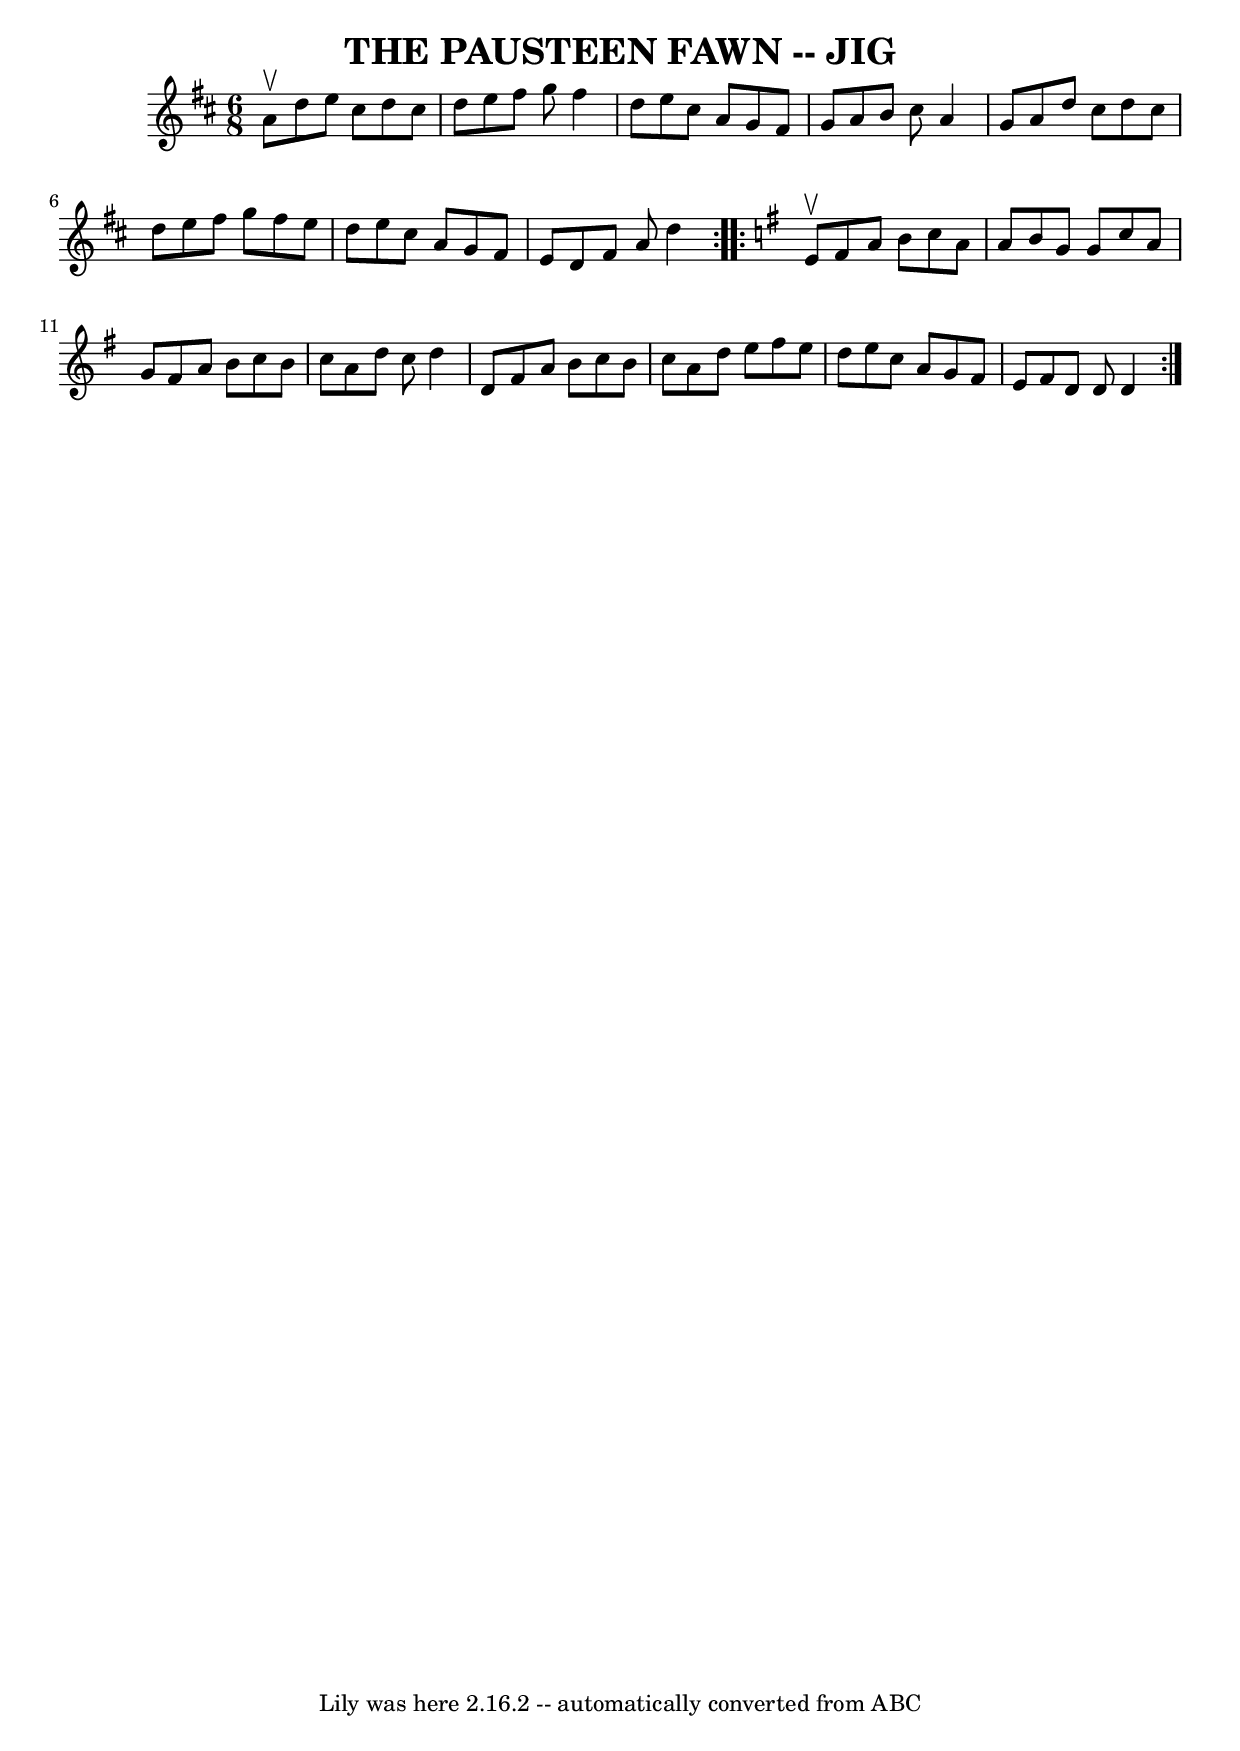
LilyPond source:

\version "2.16.2"
\include "Mammoth.ily"
\header {
  %% book = "Ryan's Mammoth Collection of Fiddle Tunes"
  crossRefNumber = "1"
  footnotes = ""
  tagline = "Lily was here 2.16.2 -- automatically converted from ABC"
  title = "THE PAUSTEEN FAWN -- JIG"

}
voicedefault =  {



  \repeat volta 2 {

    \time 6/8 
    \key d \major
    a'8^\upbow       |
    d''8 e''8 cis''8   
    d''8 cis''8 d''8    |
    e''8 fis''8 g''8 fis''4 d''8   |
    e''8 cis''8 a'8 g'8 fis'8 g'8    |
    a'8    
    b'8 cis''8 a'4 g'8        |
    a'8 d''8 cis''8 d''8    
    cis''8 d''8    |
    e''8 fis''8 g''8 fis''8 e''8 d''8    |
    e''8 cis''8 a'8 g'8 fis'8 e'8    |
    d'8    
    fis'8 a'8 d''4    
  }   
  \key d \mixolydian
  
  \repeat volta 2 {
    e'8^\upbow       |
    fis'8 a'8 b'8 c''8 a'8 a'8    |
    
    b'8 g'8 g'8 c''8 a'8 g'8    |
    fis'8 a'8 b'8    
    c''8 b'8 c''8    |
    a'8 d''8 c''8 d''4 d'8         |
    fis'8 a'8 b'8 c''8 b'8 c''8    |
    a'8 d''8 
    e''8 fis''8 e''8 d''8    |
    e''8 c''8 a'8 g'8    
    fis'8 e'8    |
    fis'8 d'8 d'8 d'4    
  }   

}

\score{
  <<

    \context Staff="default"
    {
      \voicedefault 
      
    }

  >>
  \layout {
    
  }
  \midi {
  }

}
